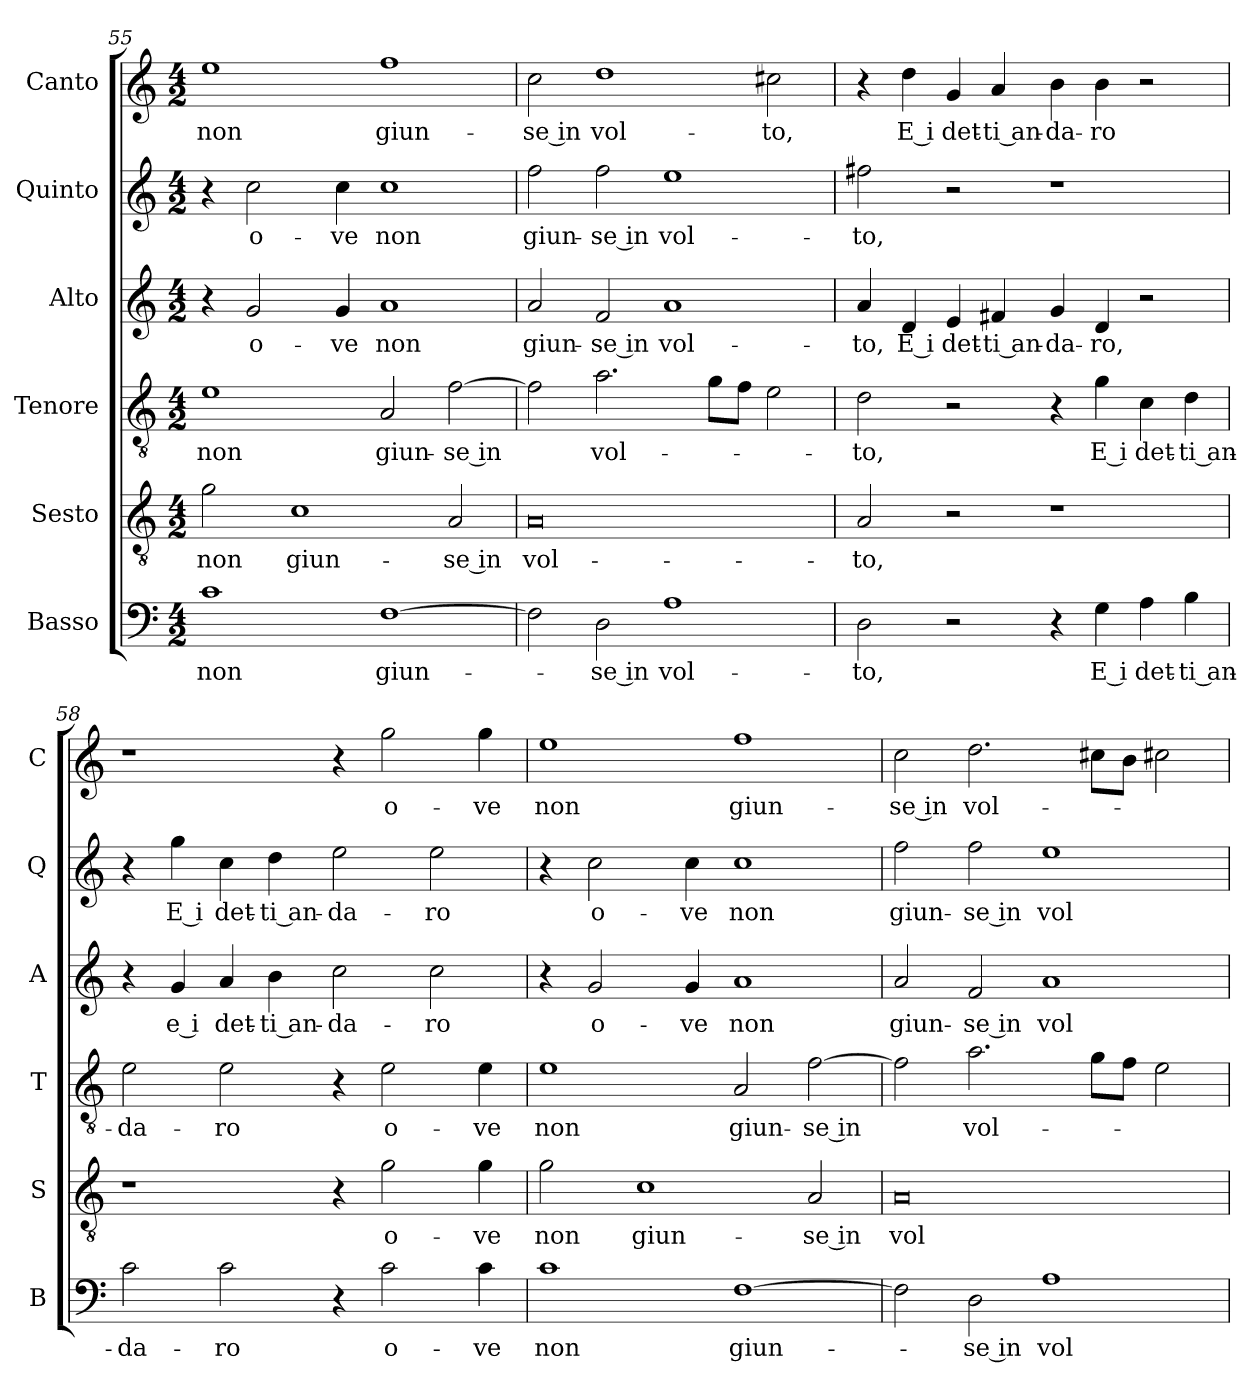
**kern	**text	**kern	**text	**kern	**text	**kern	**text	**kern	**text	**kern	**text
*part6	*part6	*part5	*part5	*part4	*part4	*part3	*part3	*part2	*part2	*part1	*part1
*staff6	*staff6	*staff5	*staff5	*staff4	*staff4	*staff3	*staff3	*staff2	*staff2	*staff1	*staff1
*I"Basso	*	*I"Sesto	*	*I"Tenore	*	*I"Alto	*	*I"Quinto	*	*I"Canto	*
*I'B	*	*I'S	*	*I'T	*	*I'A	*	*I'Q	*	*I'C	*
*clefF4	*	*clefGv2	*	*clefGv2	*	*clefG2	*	*clefG2	*	*clefG2	*
*k[]	*	*k[]	*	*k[]	*	*k[]	*	*k[]	*	*k[]	*
*a:	*	*a:	*	*a:	*	*a:	*	*a:	*	*a:	*
*M4/2	*	*M4/2	*	*M4/2	*	*M4/2	*	*M4/2	*	*M4/2	*
=55	=55	=55	=55	=55	=55	=55	=55	=55	=55	=55	=55
1c	non	2g	non	1e	non	4r	.	4r	.	1ee	non
.	.	.	.	.	.	2g	o-	2cc	o-	.	.
.	.	1c	giun-	.	.	.	.	.	.	.	.
.	.	.	.	.	.	4g	-ve	4cc	-ve	.	.
[1F	giun-	.	.	2A	giun-	1a	non	1cc	non	1ff	giun-
.	.	2A	-se in	[2f	-se in	.	.	.	.	.	.
=56	=56	=56	=56	=56	=56	=56	=56	=56	=56	=56	=56
2F]	.	0A	vol-	2f]	.	2a	giun-	2ff	giun-	2cc	-se in
2D	-se in	.	.	2.a	vol-	2f	-se in	2ff	-se in	1dd	vol-
1A	vol-	.	.	.	.	1a	vol-	1ee	vol-	.	.
.	.	.	.	8gL	.	.	.	.	.	.	.
.	.	.	.	8fJ	.	.	.	.	.	.	.
.	.	.	.	2e	.	.	.	.	.	2cc#X	-to,
=57	=57	=57	=57	=57	=57	=57	=57	=57	=57	=57	=57
2D	-to,	2A	-to,	2d	-to,	4a	-to,	2ff#X	-to,	4r	.
.	.	.	.	.	.	4d	E i	.	.	4dd	E i
2r	.	2r	.	2r	.	4e	det-	2r	.	4g	det-
.	.	.	.	.	.	4f#X	-ti an-	.	.	4a	-ti an-
4r	.	1r	.	4r	.	4g	-da-	1r	.	4b	-da-
4G	E i	.	.	4g	E i	4d	-ro,	.	.	4b	-ro
4A	det-	.	.	4c	det-	2r	.	.	.	2r	.
4B	-ti an-	.	.	4d	-ti an-	.	.	.	.	.	.
=58	=58	=58	=58	=58	=58	=58	=58	=58	=58	=58	=58
2c	-da-	1r	.	2e	-da-	4r	.	4r	.	1r	.
.	.	.	.	.	.	4g	e i	4gg	E i	.	.
2c	-ro	.	.	2e	-ro	4a	det-	4cc	det-	.	.
.	.	.	.	.	.	4b	-ti an-	4dd	-ti an-	.	.
4r	.	4r	.	4r	.	2cc	-da-	2ee	-da-	4r	.
2c	o-	2g	o-	2e	o-	.	.	.	.	2gg	o-
.	.	.	.	.	.	2cc	-ro	2ee	-ro	.	.
4c	-ve	4g	-ve	4e	-ve	.	.	.	.	4gg	-ve
=59	=59	=59	=59	=59	=59	=59	=59	=59	=59	=59	=59
1c	non	2g	non	1e	non	4r	.	4r	.	1ee	non
.	.	.	.	.	.	2g	o-	2cc	o-	.	.
.	.	1c	giun-	.	.	.	.	.	.	.	.
.	.	.	.	.	.	4g	-ve	4cc	-ve	.	.
[1F	giun-	.	.	2A	giun-	1a	non	1cc	non	1ff	giun-
.	.	2A	-se in	[2f	-se in	.	.	.	.	.	.
=60	=60	=60	=60	=60	=60	=60	=60	=60	=60	=60	=60
2F]	.	0A	vol-	2f]	.	2a	giun-	2ff	giun-	2cc	-se in
2D	-se in	.	.	2.a	vol-	2f	-se in	2ff	-se in	2.dd	vol-
1A	vol-	.	.	.	.	1a	vol-	1ee	vol-	.	.
.	.	.	.	8gL	.	.	.	.	.	8cc#XL	.
.	.	.	.	8fJ	.	.	.	.	.	8bJ	.
.	.	.	.	2e	.	.	.	.	.	2cc#X	.
=	=	=	=	=	=	=	=	=	=	=	=
*-	*-	*-	*-	*-	*-	*-	*-	*-	*-	*-	*-
